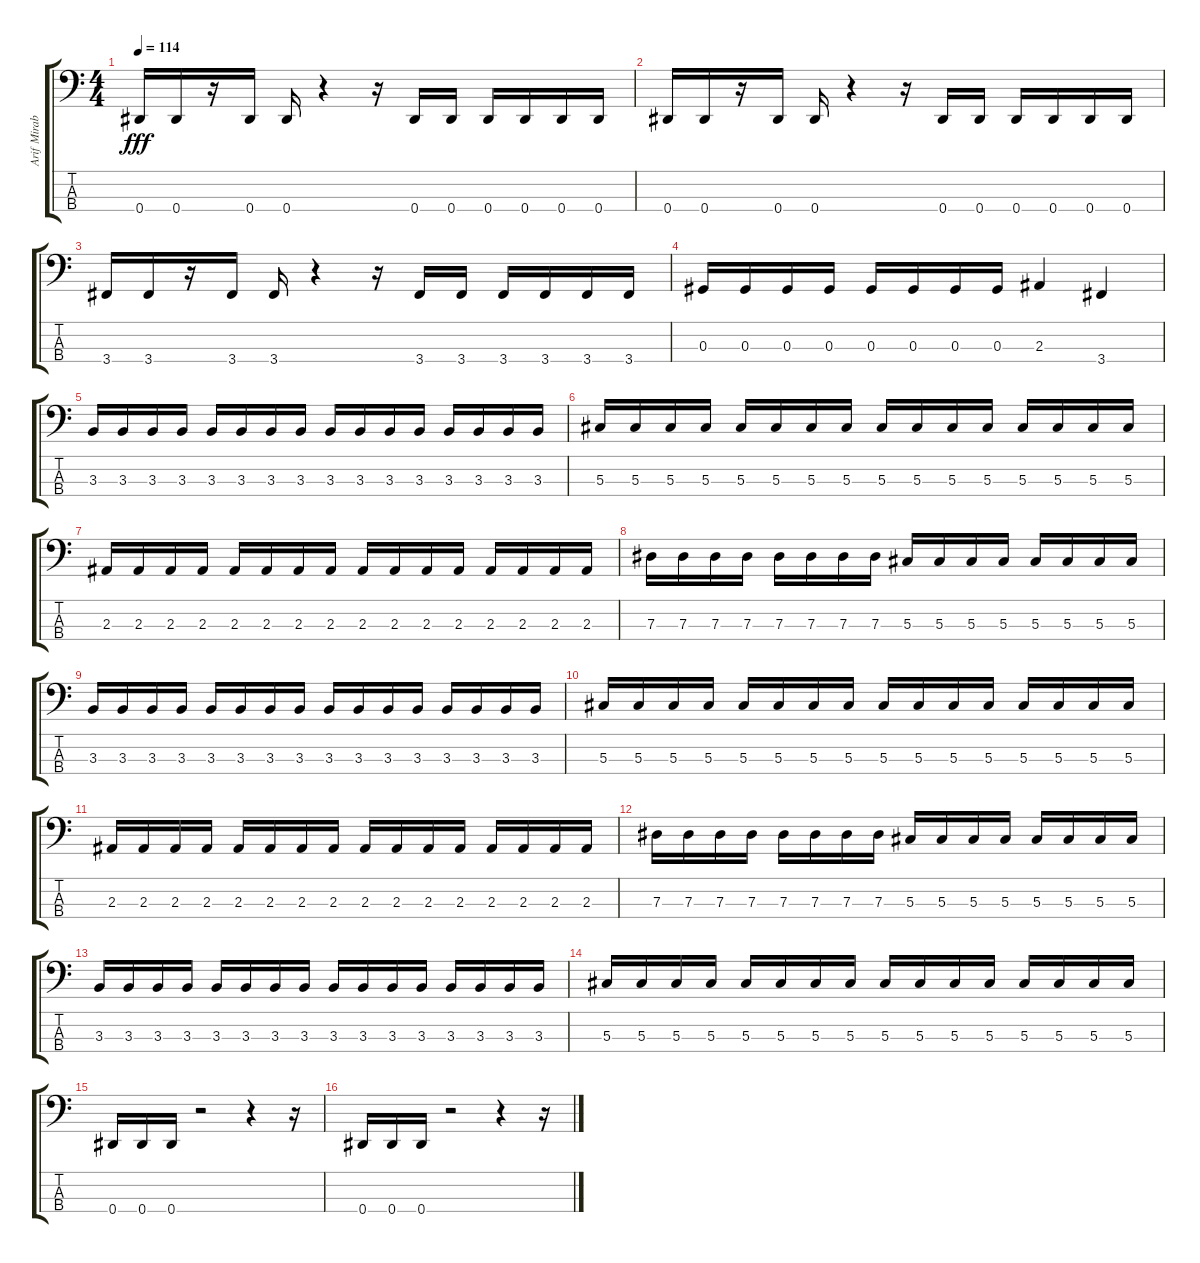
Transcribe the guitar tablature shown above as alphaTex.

\track ("Arif Mirabdolbaghi" "Arif Mirab") {instrument electricbasspick}
\staff {score tabs}
\tuning (Gb2 Db2 Ab1 Eb1) {hide}
\ts (4 4)
\tempo 114
\clef f4
\ks c
0.4.16{dy fff} 0.4.16 r.16 0.4.16 0.4.16 r.4 r.16 0.4.16 0.4.16 0.4.16 0.4.16 0.4.16 0.4.16 |
0.4.16 0.4.16 r.16 0.4.16 0.4.16 r.4 r.16 0.4.16 0.4.16 0.4.16 0.4.16 0.4.16 0.4.16 |
3.4.16 3.4.16 r.16 3.4.16 3.4.16 r.4 r.16 3.4.16 3.4.16 3.4.16 3.4.16 3.4.16 3.4.16 |
0.3.16 0.3.16 0.3.16 0.3.16 0.3.16 0.3.16 0.3.16 0.3.16 2.3.4 3.4.4 |
3.3.16 3.3.16 3.3.16 3.3.16 3.3.16 3.3.16 3.3.16 3.3.16 3.3.16 3.3.16 3.3.16 3.3.16 3.3.16 3.3.16 3.3.16 3.3.16 |
5.3.16 5.3.16 5.3.16 5.3.16 5.3.16 5.3.16 5.3.16 5.3.16 5.3.16 5.3.16 5.3.16 5.3.16 5.3.16 5.3.16 5.3.16 5.3.16 |
2.3.16 2.3.16 2.3.16 2.3.16 2.3.16 2.3.16 2.3.16 2.3.16 2.3.16 2.3.16 2.3.16 2.3.16 2.3.16 2.3.16 2.3.16 2.3.16 |
7.3.16 7.3.16 7.3.16 7.3.16 7.3.16 7.3.16 7.3.16 7.3.16 5.3.16 5.3.16 5.3.16 5.3.16 5.3.16 5.3.16 5.3.16 5.3.16 |
3.3.16 3.3.16 3.3.16 3.3.16 3.3.16 3.3.16 3.3.16 3.3.16 3.3.16 3.3.16 3.3.16 3.3.16 3.3.16 3.3.16 3.3.16 3.3.16 |
5.3.16 5.3.16 5.3.16 5.3.16 5.3.16 5.3.16 5.3.16 5.3.16 5.3.16 5.3.16 5.3.16 5.3.16 5.3.16 5.3.16 5.3.16 5.3.16 |
2.3.16 2.3.16 2.3.16 2.3.16 2.3.16 2.3.16 2.3.16 2.3.16 2.3.16 2.3.16 2.3.16 2.3.16 2.3.16 2.3.16 2.3.16 2.3.16 |
7.3.16 7.3.16 7.3.16 7.3.16 7.3.16 7.3.16 7.3.16 7.3.16 5.3.16 5.3.16 5.3.16 5.3.16 5.3.16 5.3.16 5.3.16 5.3.16 |
3.3.16 3.3.16 3.3.16 3.3.16 3.3.16 3.3.16 3.3.16 3.3.16 3.3.16 3.3.16 3.3.16 3.3.16 3.3.16 3.3.16 3.3.16 3.3.16 |
5.3.16 5.3.16 5.3.16 5.3.16 5.3.16 5.3.16 5.3.16 5.3.16 5.3.16 5.3.16 5.3.16 5.3.16 5.3.16 5.3.16 5.3.16 5.3.16 |
0.4.16 0.4.16 0.4.16 r.2 r.4 r.16 |
0.4.16 0.4.16 0.4.16 r.2 r.4 r.16
